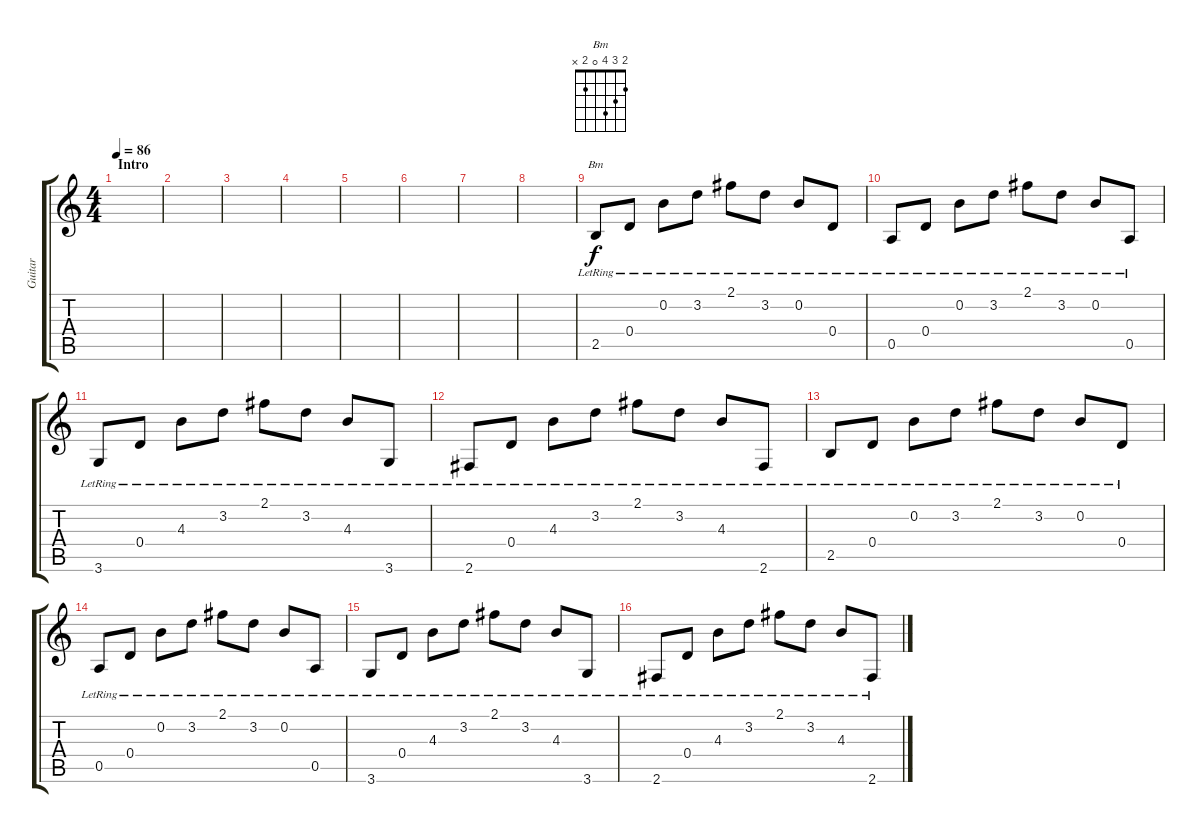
\track ("Guitar" "Guitar") {instrument electricguitarclean}
\staff {score tabs}
\tuning (E4 B3 G3 D3 A2 E2) {hide}
\chord ("Bm" 2 3 4 0 2 x)
\ts (4 4)
\section ("" "Intro")
\tempo 86
\clef g2
\ks c
|
|
|
|
|
|
|
|
2.5{lr}.8{ch "Bm"} 0.4{lr}.8 0.2{lr}.8 3.2{lr}.8 2.1{lr}.8 3.2{lr}.8 0.2{lr}.8 0.4{lr}.8 |
0.5{lr}.8 0.4{lr}.8 0.2{lr}.8 3.2{lr}.8 2.1{lr}.8 3.2{lr}.8 0.2{lr}.8 0.5{lr}.8 |
3.6{lr}.8 0.4{lr}.8 4.3{lr}.8 3.2{lr}.8 2.1{lr}.8 3.2{lr}.8 4.3{lr}.8 3.6{lr}.8 |
2.6{lr}.8 0.4{lr}.8 4.3{lr}.8 3.2{lr}.8 2.1{lr}.8 3.2{lr}.8 4.3{lr}.8 2.6{lr}.8 |
2.5{lr}.8 0.4{lr}.8 0.2{lr}.8 3.2{lr}.8 2.1{lr}.8 3.2{lr}.8 0.2{lr}.8 0.4{lr}.8 |
0.5{lr}.8 0.4{lr}.8 0.2{lr}.8 3.2{lr}.8 2.1{lr}.8 3.2{lr}.8 0.2{lr}.8 0.5{lr}.8 |
3.6{lr}.8 0.4{lr}.8 4.3{lr}.8 3.2{lr}.8 2.1{lr}.8 3.2{lr}.8 4.3{lr}.8 3.6{lr}.8 |
2.6{lr}.8 0.4{lr}.8 4.3{lr}.8 3.2{lr}.8 2.1{lr}.8 3.2{lr}.8 4.3{lr}.8 2.6{lr}.8
